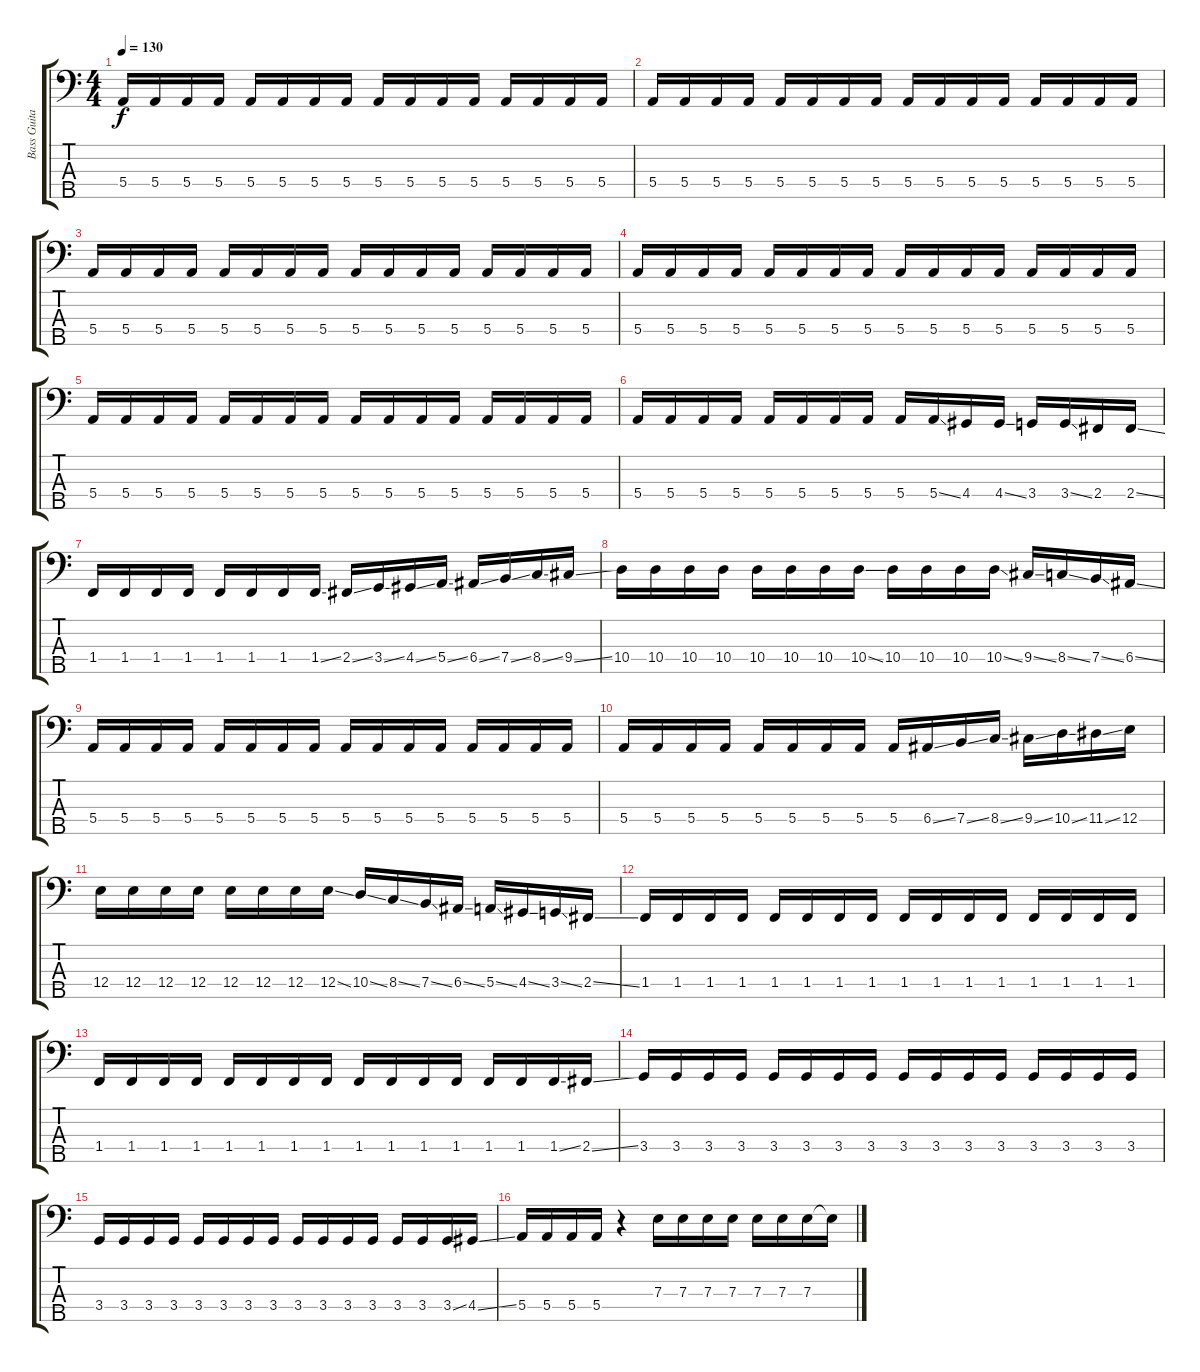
\track ("Bass Guitar" "Bass Guita") {instrument electricbassfinger}
\staff {score tabs}
\tuning (G2 D2 A1 E1 B0) {hide}
\ts (4 4)
\tempo 130
\clef f4
\ks c
5.4.16{dy f} 5.4.16 5.4.16 5.4.16 5.4.16 5.4.16 5.4.16 5.4.16 5.4.16 5.4.16 5.4.16 5.4.16 5.4.16 5.4.16 5.4.16 5.4.16 |
5.4.16 5.4.16 5.4.16 5.4.16 5.4.16 5.4.16 5.4.16 5.4.16 5.4.16 5.4.16 5.4.16 5.4.16 5.4.16 5.4.16 5.4.16 5.4.16 |
5.4.16 5.4.16 5.4.16 5.4.16 5.4.16 5.4.16 5.4.16 5.4.16 5.4.16 5.4.16 5.4.16 5.4.16 5.4.16 5.4.16 5.4.16 5.4.16 |
5.4.16 5.4.16 5.4.16 5.4.16 5.4.16 5.4.16 5.4.16 5.4.16 5.4.16 5.4.16 5.4.16 5.4.16 5.4.16 5.4.16 5.4.16 5.4.16 |
5.4.16 5.4.16 5.4.16 5.4.16 5.4.16 5.4.16 5.4.16 5.4.16 5.4.16 5.4.16 5.4.16 5.4.16 5.4.16 5.4.16 5.4.16 5.4.16 |
5.4.16 5.4.16 5.4.16 5.4.16 5.4.16 5.4.16 5.4.16 5.4.16 5.4.16 5.4{ss}.16 4.4.16 4.4{ss}.16 3.4.16 3.4{ss}.16 2.4.16 2.4{ss}.16 |
1.4.16 1.4.16 1.4.16 1.4.16 1.4.16 1.4.16 1.4.16 1.4{ss}.16 2.4{ss}.16 3.4{ss}.16 4.4{ss}.16 5.4{ss}.16 6.4{ss}.16 7.4{ss}.16 8.4{ss}.16 9.4{ss}.16 |
10.4.16 10.4.16 10.4.16 10.4.16 10.4.16 10.4.16 10.4.16 10.4{ss}.16 10.4.16 10.4.16 10.4.16 10.4{ss}.16 9.4{ss}.16 8.4{ss}.16 7.4{ss}.16 6.4{ss}.16 |
5.4.16 5.4.16 5.4.16 5.4.16 5.4.16 5.4.16 5.4.16 5.4.16 5.4.16 5.4.16 5.4.16 5.4.16 5.4.16 5.4.16 5.4.16 5.4.16 |
5.4.16 5.4.16 5.4.16 5.4.16 5.4.16 5.4.16 5.4.16 5.4.16 5.4.16 6.4{ss}.16 7.4{ss}.16 8.4{ss}.16 9.4{ss}.16 10.4{ss}.16 11.4{ss}.16 12.4.16 |
12.4.16 12.4.16 12.4.16 12.4.16 12.4.16 12.4.16 12.4.16 12.4{ss}.16 10.4{ss}.16 8.4{ss}.16 7.4{ss}.16 6.4{ss}.16 5.4{ss}.16 4.4{ss}.16 3.4{ss}.16 2.4{ss}.16 |
1.4.16 1.4.16 1.4.16 1.4.16 1.4.16 1.4.16 1.4.16 1.4.16 1.4.16 1.4.16 1.4.16 1.4.16 1.4.16 1.4.16 1.4.16 1.4.16 |
1.4.16 1.4.16 1.4.16 1.4.16 1.4.16 1.4.16 1.4.16 1.4.16 1.4.16 1.4.16 1.4.16 1.4.16 1.4.16 1.4.16 1.4{ss}.16 2.4{ss}.16 |
3.4.16 3.4.16 3.4.16 3.4.16 3.4.16 3.4.16 3.4.16 3.4.16 3.4.16 3.4.16 3.4.16 3.4.16 3.4.16 3.4.16 3.4.16 3.4.16 |
3.4.16 3.4.16 3.4.16 3.4.16 3.4.16 3.4.16 3.4.16 3.4.16 3.4.16 3.4.16 3.4.16 3.4.16 3.4.16 3.4.16 3.4{ss}.16 4.4{ss}.16 |
5.4.16 5.4.16 5.4.16 5.4.16 r.4 7.3.16 7.3.16 7.3.16 7.3.16 7.3.16 7.3.16 7.3.16 7.3{t}.16
